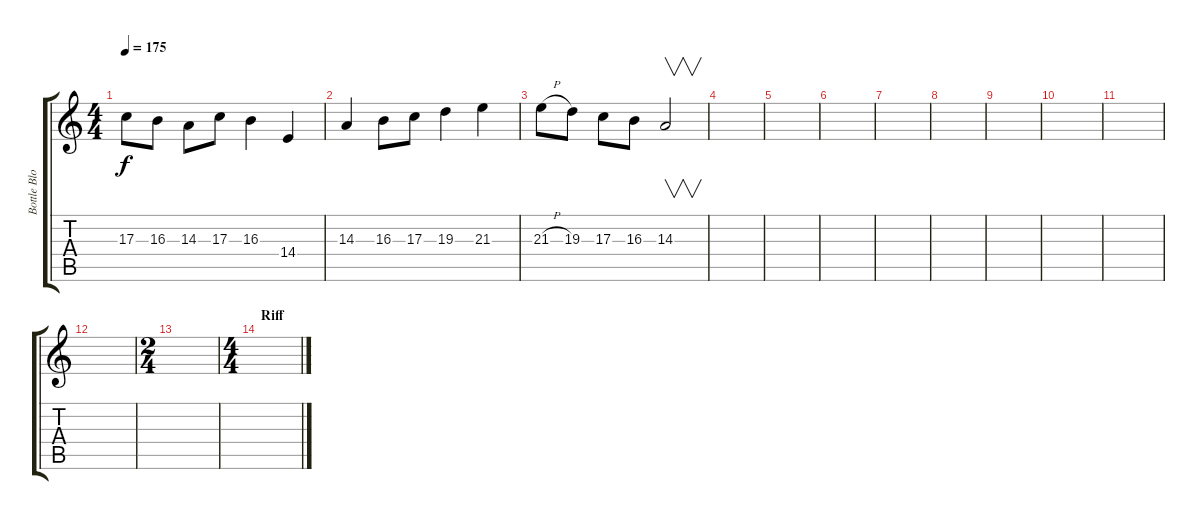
\track ("Bottle Blow" "Bottle Blo") {instrument blownbottle}
\staff {score tabs}
\tuning (E4 B3 G3 D3 A2 E2) {hide}
\ts (4 4)
\tempo 175
\clef g2
\ks c
17.3.8{dy f} 16.3.8 14.3.8 17.3.8 16.3.4 14.4.4 |
14.3.4 16.3.8 17.3.8 19.3.4 21.3.4 |
21.3{h}.8 19.3.8 17.3.8 16.3.8 14.3.2{v} |
|
|
|
|
|
|
|
|
|
\ts (2 4)
|
\ts (4 4)
\section ("" "Riff")
